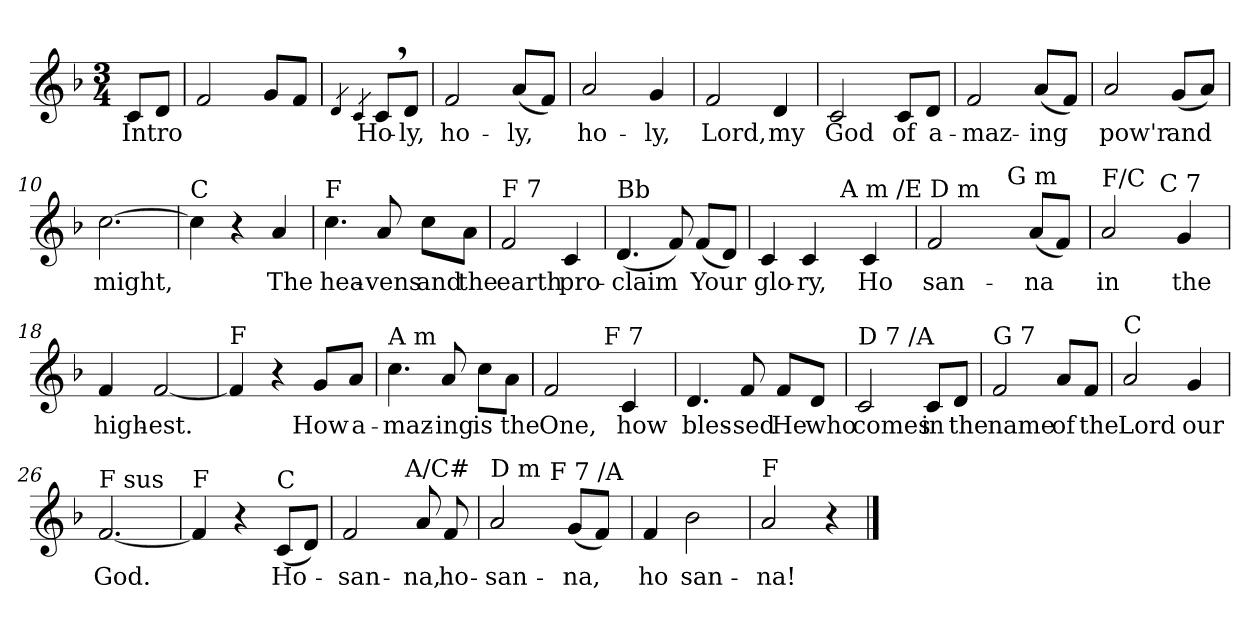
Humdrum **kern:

**kern	**text
*part1	*part1
*staff1	*staff1
*clefG2	*
*k[b-]	*
*F:	*
*M3/4	*
=1	=1
!	!LO:LY:b
8c/L	Intro
8d/J	.
=2	=2
2f/	.
8g/L	.
8f/J	.
=3	=3
4qd/	.
4qc/	.
!	!LO:LY:b
8c,>/L	Ho-
!	!LO:LY:b:rj
8d/J	-ly,
=4	=4
!	!LO:LY:b
2f/	ho-
!	!LO:LY:b
(<8a/L	-ly,
8f/J)	.
=5	=5
!	!LO:LY:b
2a/	ho-
!	!LO:LY:b
4g/	-ly,
=6	=6
!	!LO:LY:b
2f/	Lord,
!	!LO:LY:b
4d/	my
=7	=7
!	!LO:LY:b
2c/	God
!	!LO:LY:b
8c/L	of
!	!LO:LY:b
8d/J	a-
=8	=8
!	!LO:LY:b
2f/	-maz-
!	!LO:LY:b
(<8a/L	-ing
8f/J)	.
=9	=9
!	!LO:LY:b
2a/	pow'r
!	!LO:LY:b
(<8g/L	and
8a/J)	.
=10	=10
!	!LO:LY:b
[<2.cc\	might,
!!LO:LB:g=z
=11	=11
!LO:TX:a:t=C	!
4cc\]	.
4r	.
!	!LO:LY:b
4a/	The
=12	=12
!LO:TX:a:t=F	!
!	!LO:LY:b
4.cc\	hea-
!	!LO:LY:b
8a/	-vens
!	!LO:LY:b
8cc\L	and
!	!LO:LY:b
8a\J	the
=13	=13
!LO:TX:a:t=F 7	!
!	!LO:LY:b
2f/	earth
!	!LO:LY:b
4c/	pro-
=14	=14
!LO:TX:a:t=Bb	!
!	!LO:LY:b
(<4.d/	-claim
8f/)	.
!	!LO:LY:b
(<8f/L	Your
8d/J)	.
=15	=15
!LO:TX:a:t=F	!
!	!LO:LY:b
*^	*
4c/	4ryy	glo-
!	!	!LO:LY:b
4c/	8ryy	-ry,
.	32ryy	.
!	!LO:TX:a:t=A m /E D m	!
.	4ryy	.
!	!	!LO:LY:b
4c/	.	Ho
.	16.ryy	.
=16	=16	=16
!	!	!LO:LY:b
2f/	4ryy	san-
.	8ryy	.
.	32ryy	.
!	!LO:TX:a:t=G m	!
.	4ryy	.
!	!	!LO:LY:b
(<8a/L	.	-na
8f/J)	.	.
.	16.ryy	.
=17	=17	=17
!LO:TX:a:t=F/C	!	!
!	!	!LO:LY:b
2a/	4..ryy	in
!	!LO:TX:a:t=C 7	!
.	4ryy	.
!	!	!LO:LY:b
4g/	.	the
.	16ryy	.
!!LO:LB:g=z	!!
=18	=18	=18
!LO:TX:a:t=F sus	!	!
!	!	!LO:LY:b
*v	*v	*
4f/	high-
!	!LO:LY:b
[<2f/	-est.
=19	=19
!LO:TX:a:t=F	!
4f/]	.
4r	.
!	!LO:LY:b
8g/L	How
!	!LO:LY:b
8a/J	a-
=20	=20
!LO:TX:a:t=A m	!
!	!LO:LY:b
4.cc\	-maz-
!	!LO:LY:b
8a/	-ing
!	!LO:LY:b
8cc\L	is
!	!LO:LY:b
8a\J	the
=21	=21
!LO:TX:a:t=D m	!
!	!LO:LY:b
*^	*
2f/	4..ryy	One,
!	!LO:TX:a:t=F 7	!
.	4ryy	.
!	!	!LO:LY:b
4c/	.	how
.	16ryy	.
=22	=22	=22
!LO:TX:a:t=Bb	!	!
!	!	!LO:LY:b
*v	*v	*
4.d/	bles-
!	!LO:LY:b
8f/	-sed
!	!LO:LY:b
8f/L	He
!	!LO:LY:b
8d/J	who
=23	=23
!LO:TX:a:t=D 7 /A	!
!	!LO:LY:b
2c/	comes
!	!LO:LY:b
8c/L	in
!	!LO:LY:b
8d/J	the
=24	=24
!LO:TX:a:t=G 7	!
!	!LO:LY:b
2f/	name
!	!LO:LY:b
8a/L	of
!	!LO:LY:b
8f/J	the
!!LO:LB:g=z
=25	=25
!LO:TX:a:t=C	!
!	!LO:LY:b
2a/	Lord
!	!LO:LY:b
4g/	our
=26	=26
!LO:TX:a:t=F sus	!
!	!LO:LY:b
[<2.f/	God.
=27	=27
!LO:TX:a:t=F	!
4f/]	.
4r	.
!LO:TX:a:t=C	!
!	!LO:LY:b
(<8c/L	Ho-
8d/J)	.
=28	=28
!LO:TX:a:t=F	!
!	!LO:LY:b
*^	*
2f/	4...ryy	-san-
!	!LO:TX:a:t=A/C#	!
.	4ryy	.
!	!	!LO:LY:b
8a/	.	-na,
!	!	!LO:LY:b
8f/	.	ho-
.	32ryy	.
=29	=29	=29
!LO:TX:a:t=D m	!	!
!	!	!LO:LY:b
2a/	4..ryy	-san-
!	!LO:TX:a:t=F 7 /A	!
.	4ryy	.
!	!	!LO:LY:b
(<8g/L	.	-na,
8f/J)	.	.
.	16ryy	.
=30	=30	=30
!LO:TX:a:t=Bb	!	!
!	!	!LO:LY:b
*v	*v	*
4f/	ho
!	!LO:LY:b
2b-\	san-
=31	=31
!LO:TX:a:t=F	!
!	!LO:LY:b
2a/	-na!
4r	.
==	==
*-	*-
